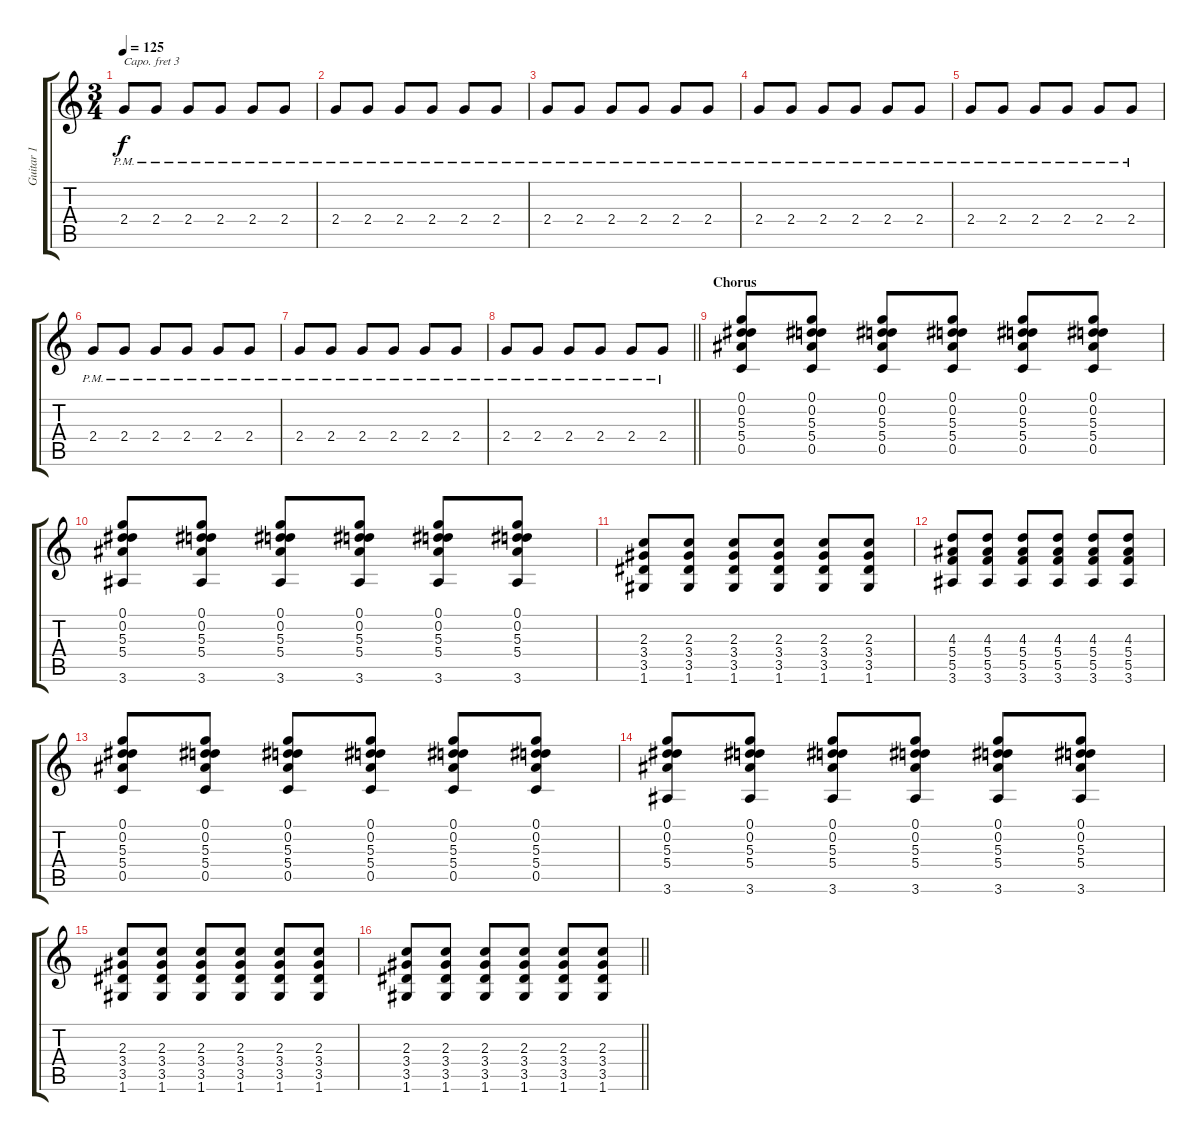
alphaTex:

\track ("Guitar 1" "Guitar 1") {instrument electricguitarjazz}
\staff {score tabs}
\capo 3
\tuning (E4 B3 G3 D3 A2 E2) {hide}
\ts (3 4)
\tempo 125
\clef g2
\ks c
2.4{pm}.8{dy f} 2.4{pm}.8 2.4{pm}.8 2.4{pm}.8 2.4{pm}.8 2.4{pm}.8 |
2.4{pm}.8 2.4{pm}.8 2.4{pm}.8 2.4{pm}.8 2.4{pm}.8 2.4{pm}.8 |
2.4{pm}.8 2.4{pm}.8 2.4{pm}.8 2.4{pm}.8 2.4{pm}.8 2.4{pm}.8 |
2.4{pm}.8 2.4{pm}.8 2.4{pm}.8 2.4{pm}.8 2.4{pm}.8 2.4{pm}.8 |
2.4{pm}.8 2.4{pm}.8 2.4{pm}.8 2.4{pm}.8 2.4{pm}.8 2.4{pm}.8 |
2.4{pm}.8 2.4{pm}.8 2.4{pm}.8 2.4{pm}.8 2.4{pm}.8 2.4{pm}.8 |
2.4{pm}.8 2.4{pm}.8 2.4{pm}.8 2.4{pm}.8 2.4{pm}.8 2.4{pm}.8 |
\barLineRight lightlight
2.4{pm}.8 2.4{pm}.8 2.4{pm}.8 2.4{pm}.8 2.4{pm}.8 2.4{pm}.8 |
\section ("" "Chorus")
(0.1 0.2 5.3 5.4 0.5).8{instrument overdrivenguitar} (0.1 0.2 5.3 5.4 0.5).8 (0.1 0.2 5.3 5.4 0.5).8 (0.1 0.2 5.3 5.4 0.5).8 (0.1 0.2 5.3 5.4 0.5).8 (0.1 0.2 5.3 5.4 0.5).8 |
(0.1 0.2 5.3 5.4 3.6).8 (0.1 0.2 5.3 5.4 3.6).8 (0.1 0.2 5.3 5.4 3.6).8 (0.1 0.2 5.3 5.4 3.6).8 (0.1 0.2 5.3 5.4 3.6).8 (0.1 0.2 5.3 5.4 3.6).8 |
(2.3 3.4 3.5 1.6).8 (2.3 3.4 3.5 1.6).8 (2.3 3.4 3.5 1.6).8 (2.3 3.4 3.5 1.6).8 (2.3 3.4 3.5 1.6).8 (2.3 3.4 3.5 1.6).8 |
(4.3 5.4 5.5 3.6).8 (4.3 5.4 5.5 3.6).8 (4.3 5.4 5.5 3.6).8 (4.3 5.4 5.5 3.6).8 (4.3 5.4 5.5 3.6).8 (4.3 5.4 5.5 3.6).8 |
(0.1 0.2 5.3 5.4 0.5).8 (0.1 0.2 5.3 5.4 0.5).8 (0.1 0.2 5.3 5.4 0.5).8 (0.1 0.2 5.3 5.4 0.5).8 (0.1 0.2 5.3 5.4 0.5).8 (0.1 0.2 5.3 5.4 0.5).8 |
(0.1 0.2 5.3 5.4 3.6).8 (0.1 0.2 5.3 5.4 3.6).8 (0.1 0.2 5.3 5.4 3.6).8 (0.1 0.2 5.3 5.4 3.6).8 (0.1 0.2 5.3 5.4 3.6).8 (0.1 0.2 5.3 5.4 3.6).8 |
(2.3 3.4 3.5 1.6).8 (2.3 3.4 3.5 1.6).8 (2.3 3.4 3.5 1.6).8 (2.3 3.4 3.5 1.6).8 (2.3 3.4 3.5 1.6).8 (2.3 3.4 3.5 1.6).8 |
\barLineRight lightlight
(2.3 3.4 3.5 1.6).8 (2.3 3.4 3.5 1.6).8 (2.3 3.4 3.5 1.6).8 (2.3 3.4 3.5 1.6).8 (2.3 3.4 3.5 1.6).8 (2.3 3.4 3.5 1.6).8
